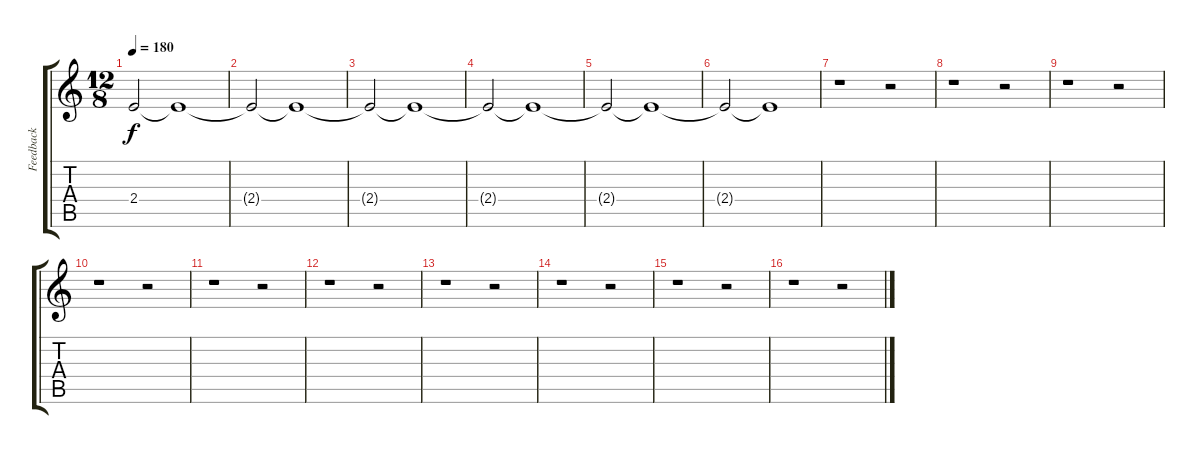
\track ("Feedback" "Feedback") {instrument guitarharmonics}
\staff {score tabs}
\tuning (E4 B3 G3 D3 A2 D2) {hide}
\ts (12 8)
\tempo 180
\clef g2
\ks c
2.4{t}.2{dy f} 2.4{t}.1 |
2.4{t}.2 2.4{t}.1 |
2.4{t}.2 2.4{t}.1 |
2.4{t}.2 2.4{t}.1 |
2.4{t}.2 2.4{t}.1 |
2.4{t}.2 2.4{t}.1 |
r.1 r.2 |
r.1 r.2 |
r.1 r.2 |
r.1 r.2 |
r.1 r.2 |
r.1 r.2 |
r.1 r.2 |
r.1 r.2 |
r.1 r.2 |
r.1 r.2
